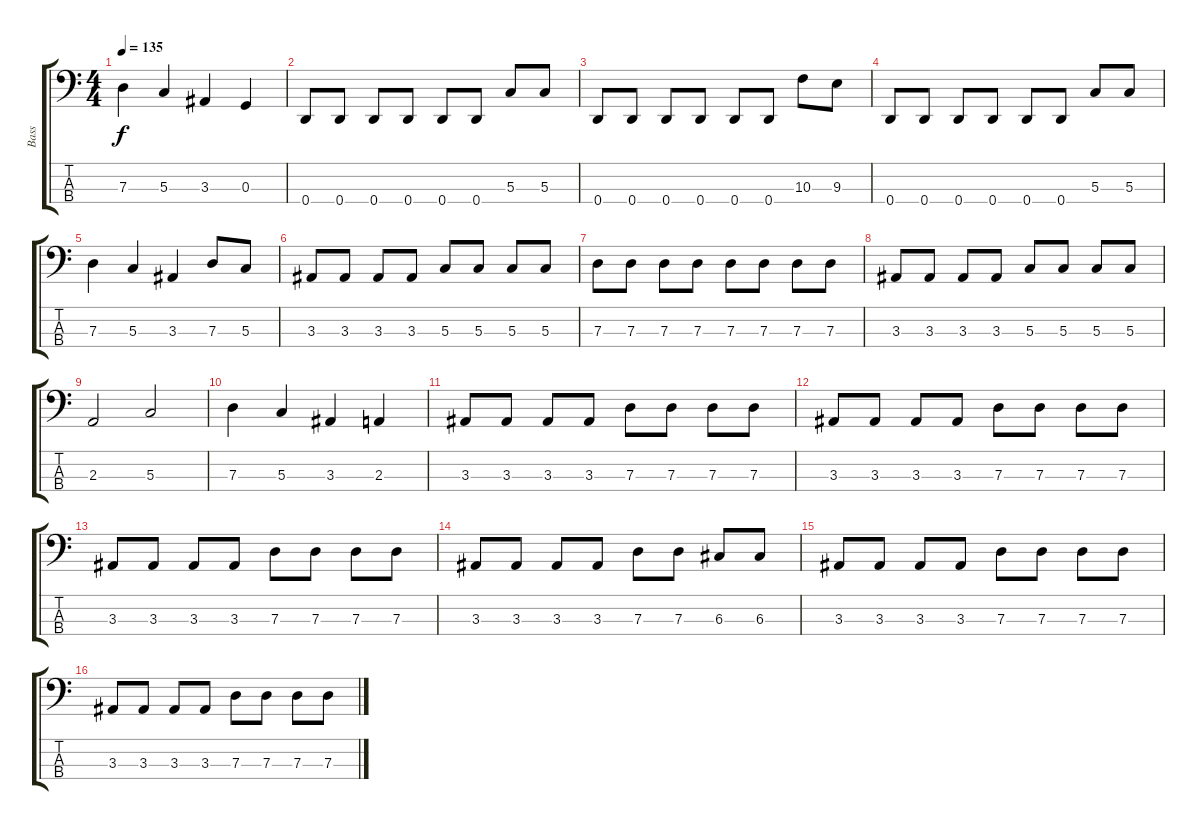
\track ("Bass" "Bass") {instrument electricbassfinger}
\staff {score tabs}
\tuning (F2 C2 G1 D1) {hide}
\ts (4 4)
\tempo 135
\clef f4
\ks c
7.3.4{dy f} 5.3.4 3.3.4 0.3.4 |
0.4.8 0.4.8 0.4.8 0.4.8 0.4.8 0.4.8 5.3.8 5.3.8 |
0.4.8 0.4.8 0.4.8 0.4.8 0.4.8 0.4.8 10.3.8 9.3.8 |
0.4.8 0.4.8 0.4.8 0.4.8 0.4.8 0.4.8 5.3.8 5.3.8 |
7.3.4 5.3.4 3.3.4 7.3.8 5.3.8 |
3.3.8 3.3.8 3.3.8 3.3.8 5.3.8 5.3.8 5.3.8 5.3.8 |
7.3.8 7.3.8 7.3.8 7.3.8 7.3.8 7.3.8 7.3.8 7.3.8 |
3.3.8 3.3.8 3.3.8 3.3.8 5.3.8 5.3.8 5.3.8 5.3.8 |
2.3.2 5.3.2 |
7.3.4 5.3.4 3.3.4 2.3.4 |
3.3.8 3.3.8 3.3.8 3.3.8 7.3.8 7.3.8 7.3.8 7.3.8 |
3.3.8 3.3.8 3.3.8 3.3.8 7.3.8 7.3.8 7.3.8 7.3.8 |
3.3.8 3.3.8 3.3.8 3.3.8 7.3.8 7.3.8 7.3.8 7.3.8 |
3.3.8 3.3.8 3.3.8 3.3.8 7.3.8 7.3.8 6.3.8 6.3.8 |
3.3.8 3.3.8 3.3.8 3.3.8 7.3.8 7.3.8 7.3.8 7.3.8 |
3.3.8 3.3.8 3.3.8 3.3.8 7.3.8 7.3.8 7.3.8 7.3.8
